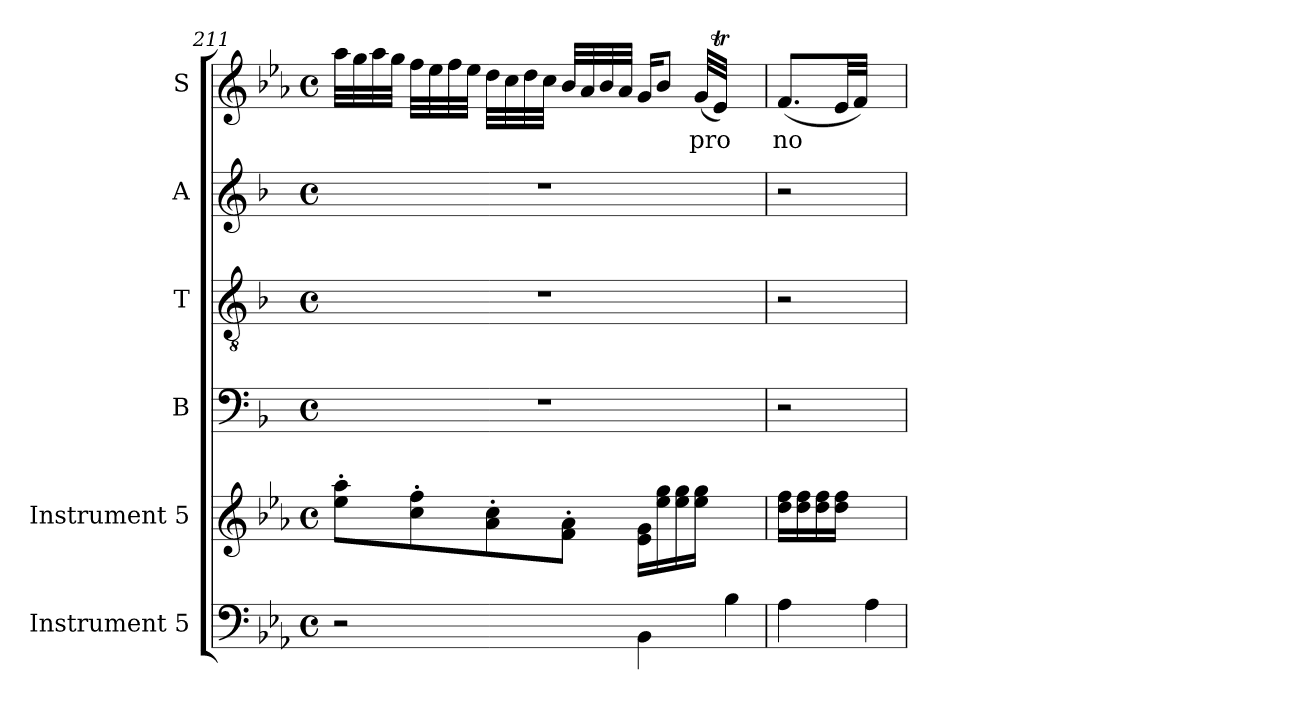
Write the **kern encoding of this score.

**kern	**kern	**kern	**kern	**kern	**kern	**text
*part6	*part5	*part4	*part3	*part2	*part1	*part1
*staff6	*staff5	*staff4	*staff3	*staff2	*staff1	*staff1
*I"Instrument 5	*I"Instrument 5	*I"B	*I"T	*I"A	*I"S	*
*	*	*I'B	*I'T	*I'A	*I'S	*
*clefF4	*clefG2	*clefF4	*clefGv2	*clefG2	*clefG2	*
*k[b-e-a-]	*k[b-e-a-]	*k[b-]	*k[b-]	*k[b-]	*k[b-e-a-]	*
*E-:	*E-:	*F:	*F:	*F:	*E-:	*
*M4/4	*M4/4	*M4/4	*M4/4	*M4/4	*M4/4	*
*met(c)	*met(c)	*met(c)	*met(c)	*met(c)	*met(c)	*
=211	=211	=211	=211	=211	=211	=211
!	!	!	!	!	!	!LO:LY:b:cj
2r	8ee-\'> 8aa-\'>L	1r	1r	1r	32aa-\L	.
!	!	!	!	!	!	!LO:LY:b:cj
.	.	.	.	.	32gg\	.
!	!	!	!	!	!	!LO:LY:b:cj
.	.	.	.	.	32aa-\	.
!	!	!	!	!	!	!LO:LY:b:cj
.	.	.	.	.	32gg\J	.
!	!	!	!	!	!	!LO:LY:b:cj
.	8ff\'> 8cc\'>	.	.	.	32ff\L	.
!	!	!	!	!	!	!LO:LY:b:cj
.	.	.	.	.	32ee-\	.
!	!	!	!	!	!	!LO:LY:b:cj
.	.	.	.	.	32ff\	.
!	!	!	!	!	!	!LO:LY:b:cj
.	.	.	.	.	32ee-\J	.
!	!	!	!	!	!	!LO:LY:b:cj
.	8a-\'> 8cc\'>	.	.	.	32dd\L	.
!	!	!	!	!	!	!LO:LY:b:cj
.	.	.	.	.	32cc\	.
!	!	!	!	!	!	!LO:LY:b:cj
.	.	.	.	.	32dd\	.
!	!	!	!	!	!	!LO:LY:b:cj
.	.	.	.	.	32cc\J	.
!	!	!	!	!	!	!LO:LY:b:cj
.	8f\'> 8a-\'>J	.	.	.	32b-/L	.
!	!	!	!	!	!	!LO:LY:b:cj
.	.	.	.	.	32a-/	.
!	!	!	!	!	!	!LO:LY:b:cj
.	.	.	.	.	32b-/	.
!	!	!	!	!	!	!LO:LY:b:cj
.	.	.	.	.	32a-/J	.
!	!	!	!	!	!	!LO:LY:b:cj
4BB-\	16e-\ 16g\L	.	.	.	16g/L	.
!	!	!	!	!	!	!LO:LY:b:cj
.	16gg\ 16ee-\	.	.	.	8b-/J	.
.	16ee-\ 16gg\	.	.	.	.	.
!	!	!	!	!	!	!LO:LY:b:cj
.	16ee-\ 16gg\J	.	.	.	(<32g/L	pro
!	!	!	!	!	!	!LO:LY:b:cj
.	.	.	.	.	32e-T/J)	.
4B-\	4ryy	.	.	.	4ryy	.
=212	=212	=212	=212	=212	=212	=212
!	!	!	!	!	!	!LO:LY:b:cj
4A-\	16dd\ 16ff\L	2r	2r	2r	(<8.f/L	no
.	16dd\ 16ff\	.	.	.	.	.
.	16ff\ 16dd\	.	.	.	.	.
!	!	!	!	!	!	!LO:LY:b:cj
.	16ff\ 16dd\J	.	.	.	32e-/	.
!	!	!	!	!	!	!LO:LY:b:cj
.	.	.	.	.	32f/J)	.
4A-\	4ryy	.	.	.	4ryy	.
=	=	=	=	=	=	=
*-	*-	*-	*-	*-	*-	*-
